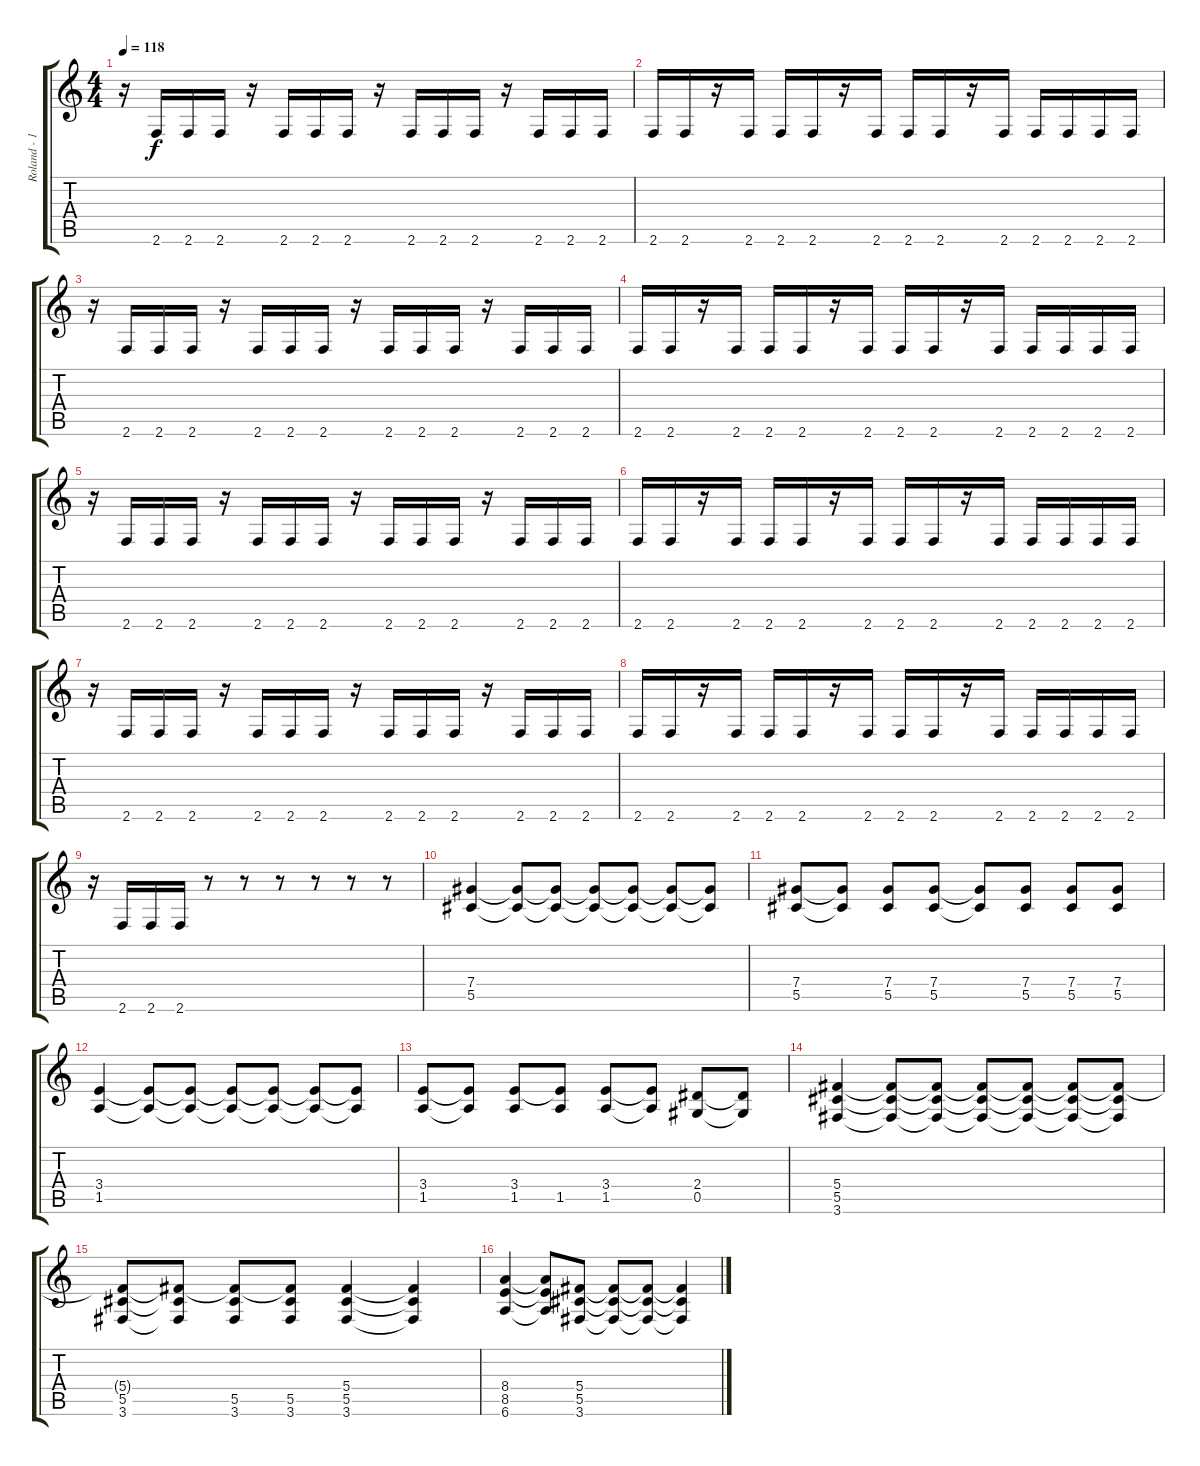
\track ("Roland - 1" "Roland - 1") {instrument overdrivenguitar}
\staff {score tabs}
\tuning (Eb4 Bb3 Gb3 Db3 Ab2 Eb2) {hide}
\ts (4 4)
\tempo 118
\clef g2
\ks c
r.16{dy f} 2.6.16 2.6.16 2.6.16 r.16 2.6.16 2.6.16 2.6.16 r.16 2.6.16 2.6.16 2.6.16 r.16 2.6.16 2.6.16 2.6.16 |
2.6.16 2.6.16 r.16 2.6.16 2.6.16 2.6.16 r.16 2.6.16 2.6.16 2.6.16 r.16 2.6.16 2.6.16 2.6.16 2.6.16 2.6.16 |
r.16 2.6.16 2.6.16 2.6.16 r.16 2.6.16 2.6.16 2.6.16 r.16 2.6.16 2.6.16 2.6.16 r.16 2.6.16 2.6.16 2.6.16 |
2.6.16 2.6.16 r.16 2.6.16 2.6.16 2.6.16 r.16 2.6.16 2.6.16 2.6.16 r.16 2.6.16 2.6.16 2.6.16 2.6.16 2.6.16 |
r.16 2.6.16 2.6.16 2.6.16 r.16 2.6.16 2.6.16 2.6.16 r.16 2.6.16 2.6.16 2.6.16 r.16 2.6.16 2.6.16 2.6.16 |
2.6.16 2.6.16 r.16 2.6.16 2.6.16 2.6.16 r.16 2.6.16 2.6.16 2.6.16 r.16 2.6.16 2.6.16 2.6.16 2.6.16 2.6.16 |
r.16 2.6.16 2.6.16 2.6.16 r.16 2.6.16 2.6.16 2.6.16 r.16 2.6.16 2.6.16 2.6.16 r.16 2.6.16 2.6.16 2.6.16 |
2.6.16 2.6.16 r.16 2.6.16 2.6.16 2.6.16 r.16 2.6.16 2.6.16 2.6.16 r.16 2.6.16 2.6.16 2.6.16 2.6.16 2.6.16 |
r.16 2.6.16 2.6.16 2.6.16 r.8 r.8 r.8 r.8 r.8 r.8 |
(7.4 5.5).4 (7.4{t} 5.5{t}).8 (7.4{t} 5.5{t}).8 (7.4{t} 5.5{t}).8 (7.4{t} 5.5{t}).8 (7.4{t} 5.5{t}).8 (7.4{t} 5.5{t}).8 |
(7.4 5.5).8 (7.4{t} 5.5{t}).8 (7.4 5.5).8 (7.4 5.5).8 (7.4{t} 5.5{t}).8 (7.4 5.5).8 (7.4 5.5).8 (7.4 5.5).8 |
(3.4 1.5).4 (3.4{t} 1.5{t}).8 (3.4{t} 1.5{t}).8 (3.4{t} 1.5{t}).8 (3.4{t} 1.5{t}).8 (3.4{t} 1.5{t}).8 (3.4{t} 1.5{t}).8 |
(3.4 1.5).8 (3.4{t} 1.5{t}).8 (3.4 1.5).8 (3.4{t} 1.5).8 (3.4 1.5).8 (3.4{t} 1.5{t}).8 (2.4 0.5).8 (2.4{t} 0.5{t}).8 |
(5.4 5.5 3.6).4 (5.4{t} 5.5{t} 3.6{t}).8 (5.4{t} 5.5{t} 3.6{t}).8 (5.4{t} 5.5{t} 3.6{t}).8 (5.4{t} 5.5{t} 3.6{t}).8 (5.4{t} 5.5{t} 3.6{t}).8 (5.4{t} 5.5{t} 3.6{t}).8 |
(5.4{t} 5.5 3.6).8 (5.4{t} 5.5{t} 3.6{t}).8 (5.4{t} 5.5 3.6).8 (5.4{t} 5.5 3.6).8 (5.4 5.5 3.6).4 (5.4{t} 5.5{t} 3.6{t}).4 |
(8.4 8.5 6.6).4 (8.4{t} 8.5{t} 6.6{t}).8 (5.4 5.5 3.6).8 (5.4{t} 5.5{t} 3.6{t}).8 (5.4{t} 5.5{t} 3.6{t}).8 (5.4{t} 5.5{t} 3.6{t}).4
